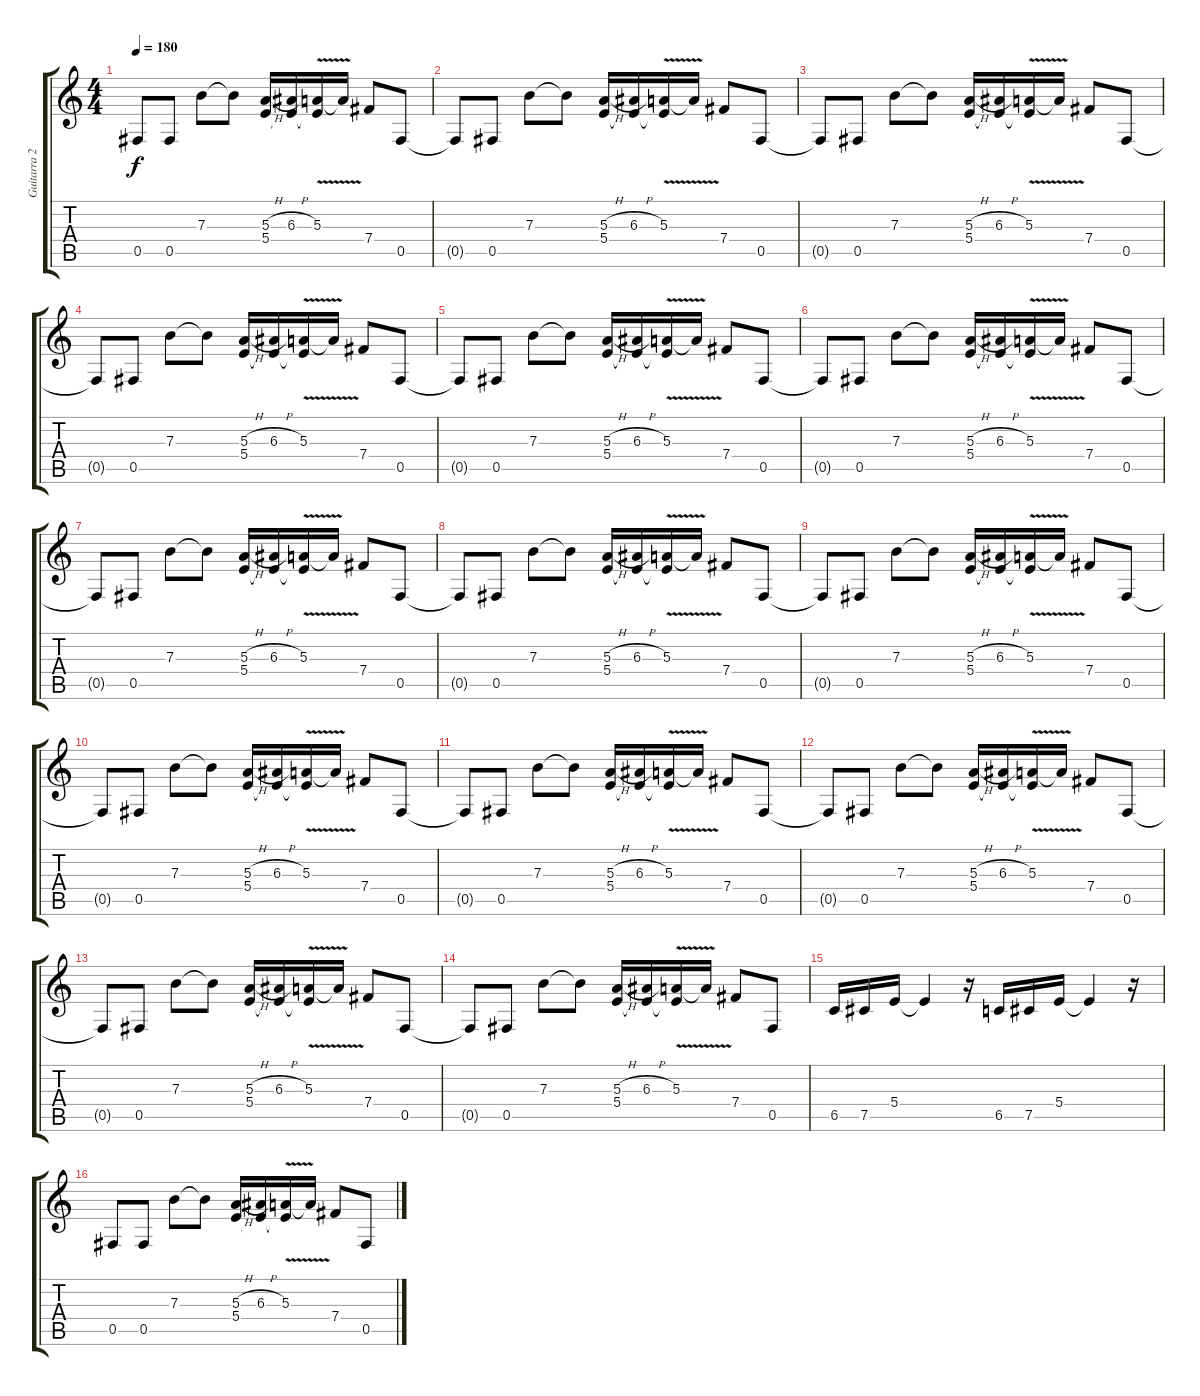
\track ("Guitarra 2" "Guitarra 2") {instrument overdrivenguitar}
\staff {score tabs}
\tuning (Db4 Ab3 E3 B2 Gb2 Db2) {hide}
\ts (4 4)
\tempo 180
\clef g2
\ks c
0.5{t}.8{dy f} 0.5.8 7.3.8 7.3{t}.8 (5.3{h} 5.4).16 (6.3{h} 5.4{t}).16 (5.3{v} 5.4{t}).16 5.3{t}.16 7.4.8 0.5.8 |
0.5{t}.8 0.5.8 7.3.8 7.3{t}.8 (5.3{h} 5.4).16 (6.3{h} 5.4{t}).16 (5.3{v} 5.4{t}).16 5.3{t}.16 7.4.8 0.5.8 |
0.5{t}.8 0.5.8 7.3.8 7.3{t}.8 (5.3{h} 5.4).16 (6.3{h} 5.4{t}).16 (5.3{v} 5.4{t}).16 5.3{t}.16 7.4.8 0.5.8 |
0.5{t}.8 0.5.8 7.3.8 7.3{t}.8 (5.3{h} 5.4).16 (6.3{h} 5.4{t}).16 (5.3{v} 5.4{t}).16 5.3{t}.16 7.4.8 0.5.8 |
0.5{t}.8 0.5.8 7.3.8 7.3{t}.8 (5.3{h} 5.4).16 (6.3{h} 5.4{t}).16 (5.3{v} 5.4{t}).16 5.3{t}.16 7.4.8 0.5.8 |
0.5{t}.8 0.5.8 7.3.8 7.3{t}.8 (5.3{h} 5.4).16 (6.3{h} 5.4{t}).16 (5.3{v} 5.4{t}).16 5.3{t}.16 7.4.8 0.5.8 |
0.5{t}.8 0.5.8 7.3.8 7.3{t}.8 (5.3{h} 5.4).16 (6.3{h} 5.4{t}).16 (5.3{v} 5.4{t}).16 5.3{t}.16 7.4.8 0.5.8 |
0.5{t}.8 0.5.8 7.3.8 7.3{t}.8 (5.3{h} 5.4).16 (6.3{h} 5.4{t}).16 (5.3{v} 5.4{t}).16 5.3{t}.16 7.4.8 0.5.8 |
0.5{t}.8 0.5.8 7.3.8 7.3{t}.8 (5.3{h} 5.4).16 (6.3{h} 5.4{t}).16 (5.3{v} 5.4{t}).16 5.3{t}.16 7.4.8 0.5.8 |
0.5{t}.8 0.5.8 7.3.8 7.3{t}.8 (5.3{h} 5.4).16 (6.3{h} 5.4{t}).16 (5.3{v} 5.4{t}).16 5.3{t}.16 7.4.8 0.5.8 |
0.5{t}.8 0.5.8 7.3.8 7.3{t}.8 (5.3{h} 5.4).16 (6.3{h} 5.4{t}).16 (5.3{v} 5.4{t}).16 5.3{t}.16 7.4.8 0.5.8 |
0.5{t}.8 0.5.8 7.3.8 7.3{t}.8 (5.3{h} 5.4).16 (6.3{h} 5.4{t}).16 (5.3{v} 5.4{t}).16 5.3{t}.16 7.4.8 0.5.8 |
0.5{t}.8 0.5.8 7.3.8 7.3{t}.8 (5.3{h} 5.4).16 (6.3{h} 5.4{t}).16 (5.3{v} 5.4{t}).16 5.3{t}.16 7.4.8 0.5.8 |
0.5{t}.8 0.5.8 7.3.8 7.3{t}.8 (5.3{h} 5.4).16 (6.3{h} 5.4{t}).16 (5.3{v} 5.4{t}).16 5.3{t}.16 7.4.8 0.5.8 |
6.5.16 7.5.16 5.4.16 5.4{t}.4 r.16 6.5.16 7.5.16 5.4.16 5.4{t}.4 r.16 |
0.5.8 0.5.8 7.3.8 7.3{t}.8 (5.3{h} 5.4).16 (6.3{h} 5.4{t}).16 (5.3{v} 5.4{t}).16 5.3{t}.16 7.4.8 0.5.8
